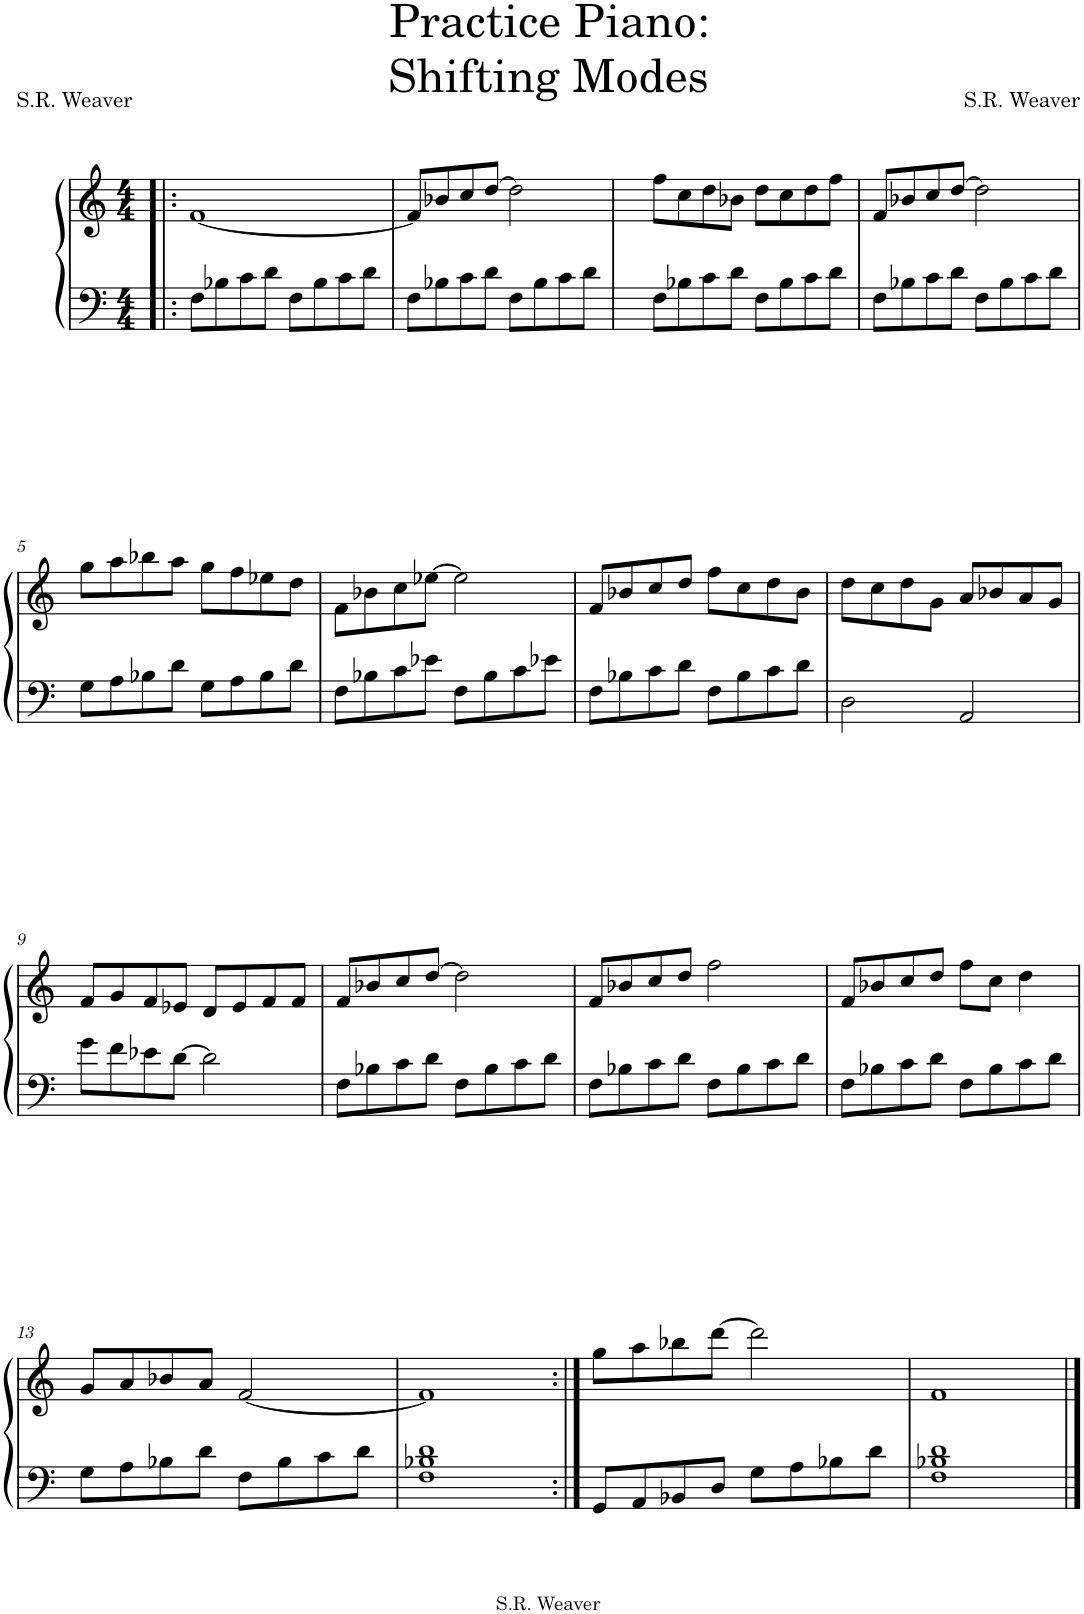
**kern	**kern
*part1	*part1
*staff2	*staff1
*I"Piano	*
*I'Pno.	*
*clefF4	*clefG2
*k[]	*k[]
*M4/4	*M4/4
=1!|:	=1!|:
8F\L	[1f
8B-X\	.
8c\	.
8d\J	.
8F\L	.
8B-\	.
8c\	.
8d\J	.
=2	=2
8F\L	8f/L]
8B-X\	8b-X/
8c\	8cc/
8d\J	[8dd/J
8F\L	2dd\]
8B-\	.
8c\	.
8d\J	.
=3	=3
8F\L	8ff\L
8B-X\	8cc\
8c\	8dd\
8d\J	8b-X\J
8F\L	8dd\L
8B-\	8cc\
8c\	8dd\
8d\J	8ff\J
=4	=4
8F\L	8f/L
8B-X\	8b-X/
8c\	8cc/
8d\J	[8dd/J
8F\L	2dd\]
8B-\	.
8c\	.
8d\J	.
!!LO:LB:g=z
=5	=5
8G\L	8gg\L
8A\	8aa\
8B-X\	8bb-X\
8d\J	8aa\J
8G\L	8gg\L
8A\	8ff\
8B-\	8ee-X\
8d\J	8dd\J
=6	=6
8F\L	8f\L
8B-X\	8b-X\
8c\	8cc\
8e-X\J	[8ee-X\J
8F\L	2ee-\]
8B-\	.
8c\	.
8e-X\J	.
=7	=7
8F\L	8f/L
8B-X\	8b-X/
8c\	8cc/
8d\J	8dd/J
8F\L	8ff\L
8B-\	8cc\
8c\	8dd\
8d\J	8b-\J
=8	=8
2D\	8dd\L
.	8cc\
.	8dd\
.	8g\J
2AA/	8a/L
.	8b-X/
.	8a/
.	8g/J
!!LO:LB:g=z
=9	=9
8g\L	8f/L
8f\	8g/
8e-X\	8f/
[8d\J	8e-X/J
2d\]	8d/L
.	8e-/
.	8f/
.	8f/J
=10	=10
8F\L	8f/L
8B-X\	8b-X/
8c\	8cc/
8d\J	[8dd/J
8F\L	2dd\]
8B-\	.
8c\	.
8d\J	.
=11	=11
8F\L	8f/L
8B-X\	8b-X/
8c\	8cc/
8d\J	8dd/J
8F\L	2ff\
8B-\	.
8c\	.
8d\J	.
=12	=12
8F\L	8f/L
8B-X\	8b-X/
8c\	8cc/
8d\J	8dd/J
8F\L	8ff\L
8B-\	8cc\J
8c\	4dd\
8d\J	.
!!LO:LB:g=z
=13	=13
8G\L	8g/L
8A\	8a/
8B-X\	8b-X/
8d\J	8a/J
8F\L	[2f/
8B-\	.
8c\	.
8d\J	.
=14	=14
1F 1B-X 1d	1f]
=15:|!	=15:|!
8GG/L	8gg\L
8AA/	8aa\
8BB-X/	8bb-X\
8D/J	[8ddd\J
8G\L	2ddd\]
8A\	.
8B-X\	.
8d\J	.
=16	=16
1F 1B-X 1d	1f
==	==
*-	*-
